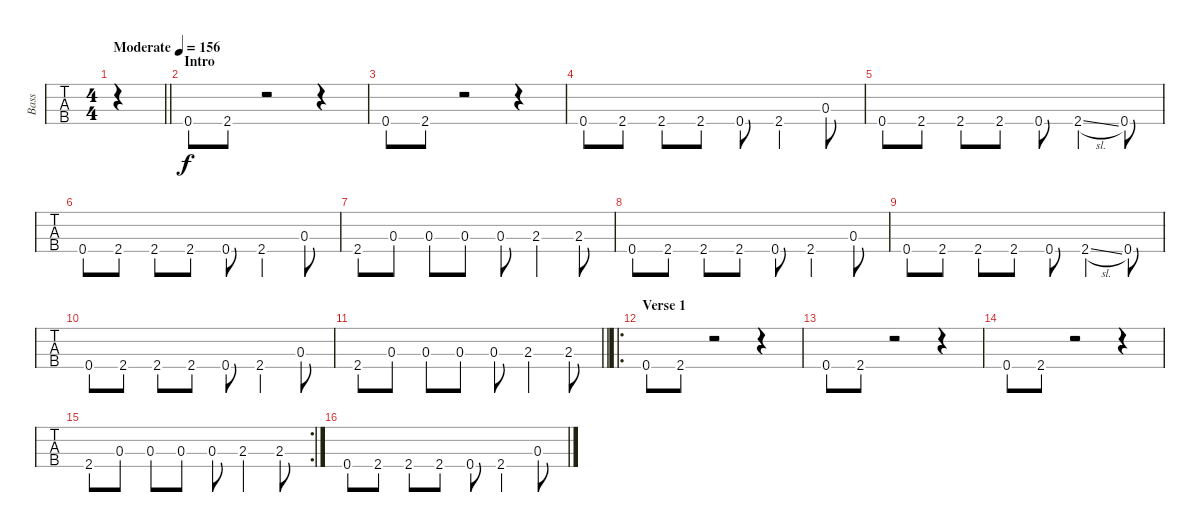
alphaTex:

\track ("Bass" "Bass") {instrument electricbassfinger}
\staff {tabs}
\tuning (Gb2 Db2 Ab1 Eb1) {hide}
\ts (4 4)
\tempo (156 "Moderate")
\clef f4
\barLineRight lightlight
\ks c
|
\section ("" "Intro")
0.4.8 2.4.8 r.2 r.4 |
0.4.8 2.4.8 r.2 r.4 |
0.4.8 2.4.8 2.4.8 2.4.8 0.4.8 2.4.4 0.3.8 |
0.4.8 2.4.8 2.4.8 2.4.8 0.4.8 2.4{sl}.4 0.4.8 |
0.4.8 2.4.8 2.4.8 2.4.8 0.4.8 2.4.4 0.3.8 |
2.4.8 0.3.8 0.3.8 0.3.8 0.3.8 2.3.4 2.3.8 |
0.4.8 2.4.8 2.4.8 2.4.8 0.4.8 2.4.4 0.3.8 |
0.4.8 2.4.8 2.4.8 2.4.8 0.4.8 2.4{sl}.4 0.4.8 |
0.4.8 2.4.8 2.4.8 2.4.8 0.4.8 2.4.4 0.3.8 |
\barLineRight lightlight
2.4.8 0.3.8 0.3.8 0.3.8 0.3.8 2.3.4 2.3.8 |
\ro
\section ("" "Verse 1")
0.4.8 2.4.8 r.2 r.4 |
0.4.8 2.4.8 r.2 r.4 |
0.4.8 2.4.8 r.2 r.4 |
\rc 2
2.4.8 0.3.8 0.3.8 0.3.8 0.3.8 2.3.4 2.3.8 |
0.4.8 2.4.8 2.4.8 2.4.8 0.4.8 2.4.4 0.3.8
